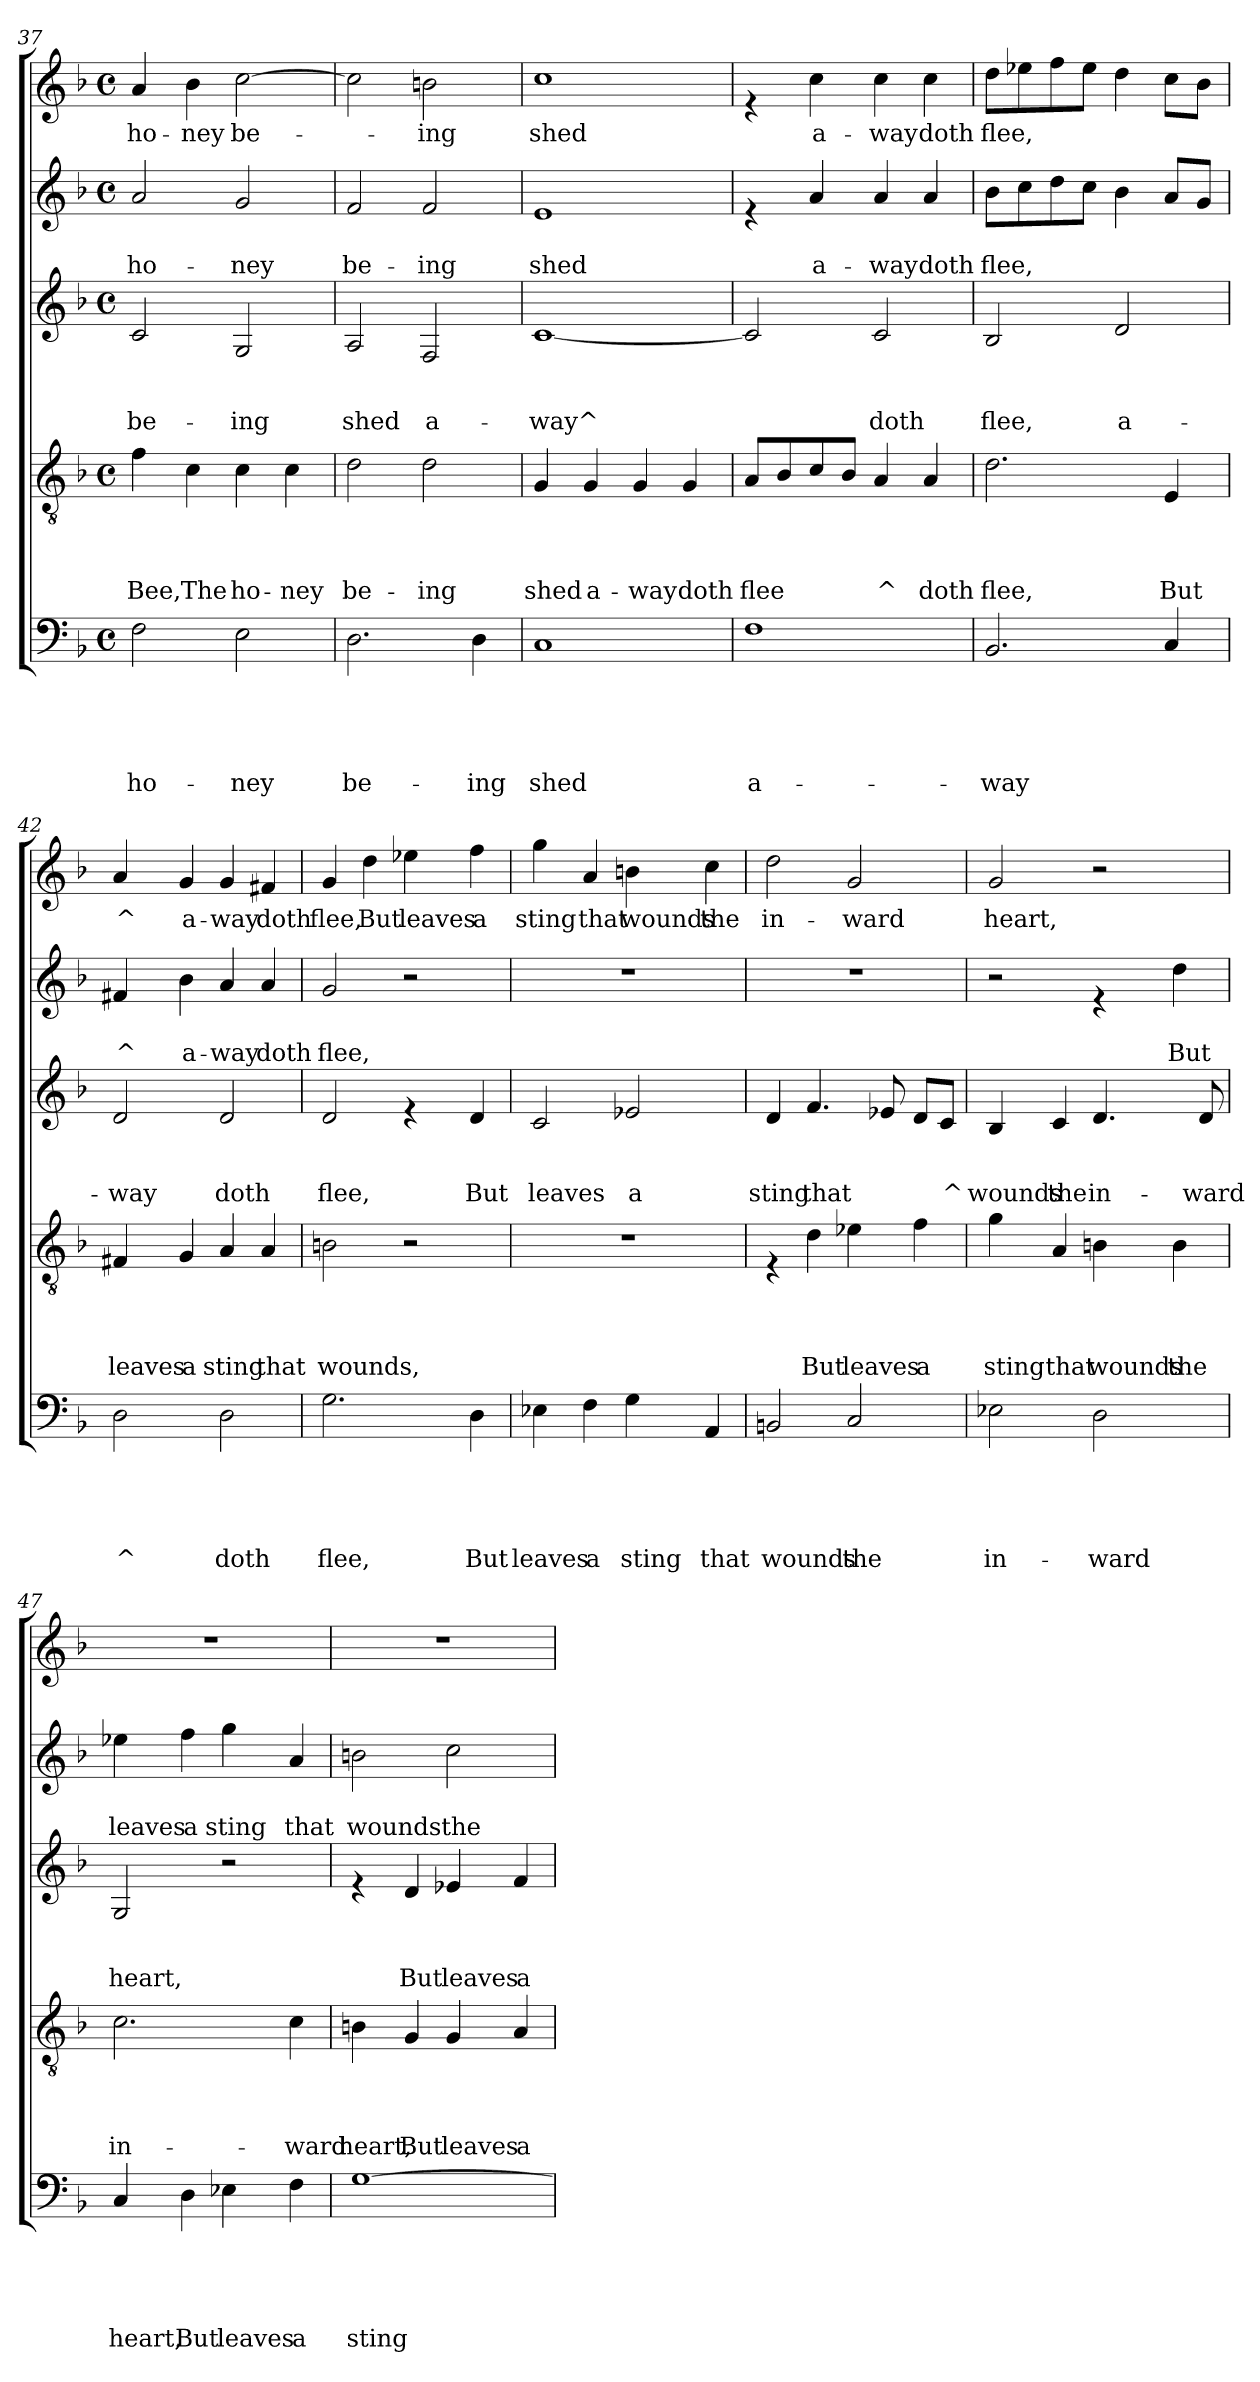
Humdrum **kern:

**kern	**text	**text	**text	**text	**text	**kern	**text	**text	**text	**text	**kern	**text	**text	**text	**kern	**text	**text	**kern	**text
*part5	*part5	*part5	*part5	*part5	*part5	*part4	*part4	*part4	*part4	*part4	*part3	*part3	*part3	*part3	*part2	*part2	*part2	*part1	*part1
*staff5	*staff5	*staff5	*staff5	*staff5	*staff5	*staff4	*staff4	*staff4	*staff4	*staff4	*staff3	*staff3	*staff3	*staff3	*staff2	*staff2	*staff2	*staff1	*staff1
!!LO:PB:g=z
*clefF4	*	*	*	*	*	*clefGv2	*	*	*	*	*clefG2	*	*	*	*clefG2	*	*	*clefG2	*
*k[b-]	*	*	*	*	*	*k[b-]	*	*	*	*	*k[b-]	*	*	*	*k[b-]	*	*	*k[b-]	*
*F:	*	*	*	*	*	*F:	*	*	*	*	*F:	*	*	*	*F:	*	*	*F:	*
*M4/4	*	*	*	*	*	*M4/4	*	*	*	*	*M4/4	*	*	*	*M4/4	*	*	*M4/4	*
*met(c)	*	*	*	*	*	*met(c)	*	*	*	*	*met(c)	*	*	*	*met(c)	*	*	*met(c)	*
=37	=37	=37	=37	=37	=37	=37	=37	=37	=37	=37	=37	=37	=37	=37	=37	=37	=37	=37	=37
!	!	!	!	!	!LO:LY:b	!	!	!	!	!LO:LY:b	!	!	!	!LO:LY:b	!	!	!LO:LY:b	!	!LO:LY:b
2F\	.	.	.	.	ho-	4f\	.	.	.	Bee,	2c/	.	.	be-	2a/	.	ho-	4a/	ho-
!	!	!	!	!	!	!	!	!	!	!LO:LY:b	!	!	!	!	!	!	!	!	!LO:LY:b
.	.	.	.	.	.	4c\	.	.	.	The	.	.	.	.	.	.	.	4b-\	-ney
!	!	!	!	!	!LO:LY:b	!	!	!	!	!LO:LY:b	!	!	!	!LO:LY:b	!	!	!LO:LY:b	!	!LO:LY:b
2E\	.	.	.	.	-ney	4c\	.	.	.	ho-	2G/	.	.	-ing	2g/	.	-ney	[>2cc\	be-
!	!	!	!	!	!	!	!	!	!	!LO:LY:b	!	!	!	!	!	!	!	!	!
.	.	.	.	.	.	4c\	.	.	.	-ney	.	.	.	.	.	.	.	.	.
=38	=38	=38	=38	=38	=38	=38	=38	=38	=38	=38	=38	=38	=38	=38	=38	=38	=38	=38	=38
!	!	!	!	!	!LO:LY:b	!	!	!	!	!LO:LY:b	!	!	!	!LO:LY:b	!	!	!LO:LY:b	!	!
2.D\	.	.	.	.	be-	2d\	.	.	.	be-	2A/	.	.	shed	2f/	.	be-	2cc\]	.
!	!	!	!	!	!	!	!	!	!	!LO:LY:b	!	!	!	!LO:LY:b	!	!	!LO:LY:b	!	!LO:LY:b
.	.	.	.	.	.	2d\	.	.	.	-ing	2F/	.	.	a-	2f/	.	-ing	2bn\	-ing
!	!	!	!	!	!LO:LY:b	!	!	!	!	!	!	!	!	!	!	!	!	!	!
4D\	.	.	.	.	-ing	.	.	.	.	.	.	.	.	.	.	.	.	.	.
=39	=39	=39	=39	=39	=39	=39	=39	=39	=39	=39	=39	=39	=39	=39	=39	=39	=39	=39	=39
!	!	!	!	!	!LO:LY:b	!	!	!	!	!LO:LY:b	!	!	!	!LO:LY:b	!	!	!LO:LY:b	!	!LO:LY:b
1C	.	.	.	.	shed	4G/	.	.	.	shed	[<1c	.	.	-way^	1e	.	shed	1cc	shed
!	!	!	!	!	!	!	!	!	!	!LO:LY:b	!	!	!	!	!	!	!	!	!
.	.	.	.	.	.	4G/	.	.	.	a-	.	.	.	.	.	.	.	.	.
!	!	!	!	!	!	!	!	!	!	!LO:LY:b	!	!	!	!	!	!	!	!	!
.	.	.	.	.	.	4G/	.	.	.	-way	.	.	.	.	.	.	.	.	.
!	!	!	!	!	!	!	!	!	!	!LO:LY:b	!	!	!	!	!	!	!	!	!
.	.	.	.	.	.	4G/	.	.	.	doth	.	.	.	.	.	.	.	.	.
=40	=40	=40	=40	=40	=40	=40	=40	=40	=40	=40	=40	=40	=40	=40	=40	=40	=40	=40	=40
!	!	!	!	!	!LO:LY:b	!	!	!	!	!LO:LY:b	!	!	!	!	!	!	!	!	!
1F	.	.	.	.	a-	8A/L	.	.	.	flee	2c/]	.	.	.	4re	.	.	4re	.
.	.	.	.	.	.	8B-/	.	.	.	.	.	.	.	.	.	.	.	.	.
!	!	!	!	!	!	!	!	!	!	!	!	!	!	!	!	!	!LO:LY:b	!	!LO:LY:b
.	.	.	.	.	.	8c/	.	.	.	.	.	.	.	.	4a/	.	a-	4cc\	a-
.	.	.	.	.	.	8B-/J	.	.	.	.	.	.	.	.	.	.	.	.	.
!	!	!	!	!	!	!	!	!	!	!LO:LY:b	!	!	!	!LO:LY:b	!	!	!LO:LY:b	!	!LO:LY:b
.	.	.	.	.	.	4A/	.	.	.	^	2c/	.	.	doth	4a/	.	-way	4cc\	-way
!	!	!	!	!	!	!	!	!	!	!LO:LY:b	!	!	!	!	!	!	!LO:LY:b	!	!LO:LY:b
.	.	.	.	.	.	4A/	.	.	.	doth	.	.	.	.	4a/	.	doth	4cc\	doth
=41	=41	=41	=41	=41	=41	=41	=41	=41	=41	=41	=41	=41	=41	=41	=41	=41	=41	=41	=41
!	!	!	!	!	!LO:LY:b	!	!	!	!	!LO:LY:b	!	!	!	!LO:LY:b	!	!	!LO:LY:b	!	!LO:LY:b
2.BB-/	.	.	.	.	-way	2.d\	.	.	.	flee,	2B-/	.	.	flee,	8b-\L	.	flee,	8dd\L	flee,
.	.	.	.	.	.	.	.	.	.	.	.	.	.	.	8cc\	.	.	8ee-X\	.
.	.	.	.	.	.	.	.	.	.	.	.	.	.	.	8dd\	.	.	8ff\	.
.	.	.	.	.	.	.	.	.	.	.	.	.	.	.	8cc\J	.	.	8ee-\J	.
!	!	!	!	!	!	!	!	!	!	!	!	!	!	!LO:LY:b	!	!	!	!	!
.	.	.	.	.	.	.	.	.	.	.	2d/	.	.	a-	4b-\	.	.	4dd\	.
!	!	!	!	!	!	!	!	!	!	!LO:LY:b	!	!	!	!	!	!	!	!	!
4C/	.	.	.	.	.	4E/	.	.	.	But	.	.	.	.	8a/L	.	.	8cc\L	.
.	.	.	.	.	.	.	.	.	.	.	.	.	.	.	8g/J	.	.	8b-\J	.
!!LO:LB:g=z
=42	=42	=42	=42	=42	=42	=42	=42	=42	=42	=42	=42	=42	=42	=42	=42	=42	=42	=42	=42
!	!	!	!	!	!LO:LY:b	!	!	!	!	!LO:LY:b	!	!	!	!LO:LY:b	!	!	!LO:LY:b	!	!LO:LY:b
2D\	.	.	.	.	^	4F#X/	.	.	.	leaves	2d/	.	.	-way	4f#X/	.	^	4a/	^
!	!	!	!	!	!	!	!	!	!	!LO:LY:b	!	!	!	!	!	!	!LO:LY:b	!	!LO:LY:b
.	.	.	.	.	.	4G/	.	.	.	a	.	.	.	.	4b-\	.	a-	4g/	a-
!	!	!	!	!	!LO:LY:b	!	!	!	!	!LO:LY:b	!	!	!	!LO:LY:b	!	!	!LO:LY:b	!	!LO:LY:b
2D\	.	.	.	.	doth	4A/	.	.	.	sting	2d/	.	.	doth	4a/	.	-way	4g/	-way
!	!	!	!	!	!	!	!	!	!	!LO:LY:b	!	!	!	!	!	!	!LO:LY:b	!	!LO:LY:b
.	.	.	.	.	.	4A/	.	.	.	that	.	.	.	.	4a/	.	doth	4f#X/	doth
!!LO:PB:g=z
=43	=43	=43	=43	=43	=43	=43	=43	=43	=43	=43	=43	=43	=43	=43	=43	=43	=43	=43	=43
!	!	!	!	!	!LO:LY:b	!	!	!	!	!LO:LY:b	!	!	!	!LO:LY:b	!	!	!LO:LY:b	!	!LO:LY:b
2.G\	.	.	.	.	flee,	2Bn\	.	.	.	wounds,	2d/	.	.	flee,	2g/	.	flee,	4g/	flee,
!	!	!	!	!	!	!	!	!	!	!	!	!	!	!	!	!	!	!	!LO:LY:b
.	.	.	.	.	.	.	.	.	.	.	.	.	.	.	.	.	.	4dd\	But
!	!	!	!	!	!	!	!	!	!	!	!	!	!	!	!	!	!	!	!LO:LY:b
.	.	.	.	.	.	2r	.	.	.	.	4re	.	.	.	2r	.	.	4ee-X\	leaves
!	!	!	!	!	!LO:LY:b	!	!	!	!	!	!	!	!	!LO:LY:b	!	!	!	!	!LO:LY:b
4D\	.	.	.	.	But	.	.	.	.	.	4d/	.	.	But	.	.	.	4ff\	a
=44	=44	=44	=44	=44	=44	=44	=44	=44	=44	=44	=44	=44	=44	=44	=44	=44	=44	=44	=44
!	!	!	!	!	!LO:LY:b	!	!	!	!	!	!	!	!	!LO:LY:b	!	!	!	!	!LO:LY:b
4E-X\	.	.	.	.	leaves	1r	.	.	.	.	2c/	.	.	leaves	1r	.	.	4gg\	sting
!	!	!	!	!	!LO:LY:b	!	!	!	!	!	!	!	!	!	!	!	!	!	!LO:LY:b
4F\	.	.	.	.	a	.	.	.	.	.	.	.	.	.	.	.	.	4a/	that
!	!	!	!	!	!LO:LY:b	!	!	!	!	!	!	!	!	!LO:LY:b	!	!	!	!	!LO:LY:b
4G\	.	.	.	.	sting	.	.	.	.	.	2e-X/	.	.	a	.	.	.	4bn\	wounds
!	!	!	!	!	!LO:LY:b	!	!	!	!	!	!	!	!	!	!	!	!	!	!LO:LY:b
4AA/	.	.	.	.	that	.	.	.	.	.	.	.	.	.	.	.	.	4cc\	the
=45	=45	=45	=45	=45	=45	=45	=45	=45	=45	=45	=45	=45	=45	=45	=45	=45	=45	=45	=45
!	!	!	!	!	!LO:LY:b	!	!	!	!	!	!	!	!	!LO:LY:b	!	!	!	!	!LO:LY:b
2BBn/	.	.	.	.	wounds	4rE	.	.	.	.	4d/	.	.	sting	1r	.	.	2dd\	in-
!	!	!	!	!	!	!	!	!	!	!LO:LY:b	!	!	!	!LO:LY:b	!	!	!	!	!
.	.	.	.	.	.	4d\	.	.	.	But	4.f/	.	.	that	.	.	.	.	.
!	!	!	!	!	!LO:LY:b	!	!	!	!	!LO:LY:b	!	!	!	!	!	!	!	!	!LO:LY:b
2C/	.	.	.	.	the	4e-X\	.	.	.	leaves	.	.	.	.	.	.	.	2g/	-ward
.	.	.	.	.	.	.	.	.	.	.	8e-X/	.	.	.	.	.	.	.	.
!	!	!	!	!	!	!	!	!	!	!LO:LY:b	!	!	!	!	!	!	!	!	!
.	.	.	.	.	.	4f\	.	.	.	a	8d/L	.	.	.	.	.	.	.	.
!	!	!	!	!	!	!	!	!	!	!	!	!	!	!LO:LY:b	!	!	!	!	!
.	.	.	.	.	.	.	.	.	.	.	8c/J	.	.	^	.	.	.	.	.
=46	=46	=46	=46	=46	=46	=46	=46	=46	=46	=46	=46	=46	=46	=46	=46	=46	=46	=46	=46
!	!	!	!	!	!LO:LY:b	!	!	!	!	!LO:LY:b	!	!	!	!LO:LY:b	!	!	!	!	!LO:LY:b
2E-X\	.	.	.	.	in-	4g\	.	.	.	sting	4B-/	.	.	wounds	2r	.	.	2g/	heart,
!	!	!	!	!	!	!	!	!	!	!LO:LY:b	!	!	!	!LO:LY:b	!	!	!	!	!
.	.	.	.	.	.	4A/	.	.	.	that	4c/	.	.	the	.	.	.	.	.
!	!	!	!	!	!LO:LY:b	!	!	!	!	!LO:LY:b	!	!	!	!LO:LY:b	!	!	!	!	!
2D\	.	.	.	.	-ward	4Bn\	.	.	.	wounds	4.d/	.	.	in-	4re	.	.	2r	.
!	!	!	!	!	!	!	!	!	!	!LO:LY:b	!	!	!	!	!	!	!LO:LY:b	!	!
.	.	.	.	.	.	4B\	.	.	.	the	.	.	.	.	4dd\	.	But	.	.
!	!	!	!	!	!	!	!	!	!	!	!	!	!	!LO:LY:b	!	!	!	!	!
.	.	.	.	.	.	.	.	.	.	.	8d/	.	.	-ward	.	.	.	.	.
!!LO:LB:g=z
=47	=47	=47	=47	=47	=47	=47	=47	=47	=47	=47	=47	=47	=47	=47	=47	=47	=47	=47	=47
!	!	!	!	!	!LO:LY:b	!	!	!	!	!LO:LY:b	!	!	!	!LO:LY:b	!	!	!LO:LY:b	!	!
4C/	.	.	.	.	heart,	2.c\	.	.	.	in-	2G/	.	.	heart,	4ee-X\	.	leaves	1r	.
!	!	!	!	!	!LO:LY:b	!	!	!	!	!	!	!	!	!	!	!	!LO:LY:b	!	!
4D\	.	.	.	.	But	.	.	.	.	.	.	.	.	.	4ff\	.	a	.	.
!	!	!	!	!	!LO:LY:b	!	!	!	!	!	!	!	!	!	!	!	!LO:LY:b	!	!
4E-X\	.	.	.	.	leaves	.	.	.	.	.	2r	.	.	.	4gg\	.	sting	.	.
!	!	!	!	!	!LO:LY:b	!	!	!	!	!LO:LY:b	!	!	!	!	!	!	!LO:LY:b	!	!
4F\	.	.	.	.	a	4c\	.	.	.	-ward	.	.	.	.	4a/	.	that	.	.
=48	=48	=48	=48	=48	=48	=48	=48	=48	=48	=48	=48	=48	=48	=48	=48	=48	=48	=48	=48
!	!	!	!	!	!LO:LY:b	!	!	!	!	!LO:LY:b	!	!	!	!	!	!	!LO:LY:b	!	!
[>1G	.	.	.	.	sting	4Bn\	.	.	.	heart,	4re	.	.	.	2bn\	.	wounds	1r	.
!	!	!	!	!	!	!	!	!	!	!LO:LY:b	!	!	!	!LO:LY:b	!	!	!	!	!
.	.	.	.	.	.	4G/	.	.	.	But	4d/	.	.	But	.	.	.	.	.
!	!	!	!	!	!	!	!	!	!	!LO:LY:b	!	!	!	!LO:LY:b	!	!	!LO:LY:b	!	!
.	.	.	.	.	.	4G/	.	.	.	leaves	4e-X/	.	.	leaves	2cc\	.	the	.	.
!	!	!	!	!	!	!	!	!	!	!LO:LY:b	!	!	!	!LO:LY:b	!	!	!	!	!
.	.	.	.	.	.	4A/	.	.	.	a	4f/	.	.	a	.	.	.	.	.
=	=	=	=	=	=	=	=	=	=	=	=	=	=	=	=	=	=	=	=
*-	*-	*-	*-	*-	*-	*-	*-	*-	*-	*-	*-	*-	*-	*-	*-	*-	*-	*-	*-
